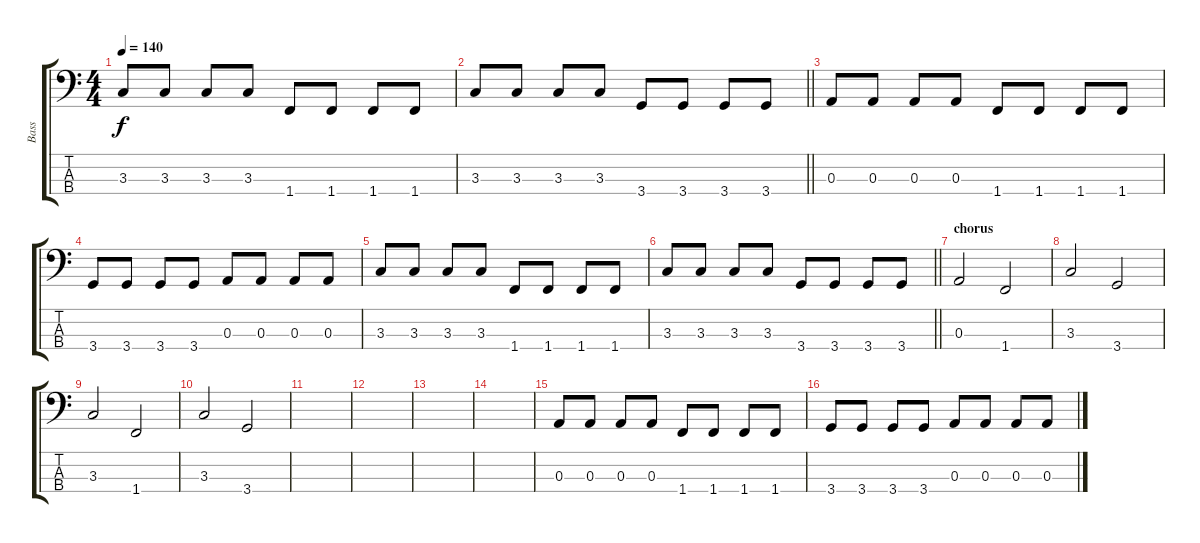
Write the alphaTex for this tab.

\track ("Bass" "Bass") {instrument electricbassfinger}
\staff {score tabs}
\tuning (G2 D2 A1 E1) {hide}
\ts (4 4)
\tempo 140
\clef f4
\ks c
3.3.8{dy f} 3.3.8 3.3.8 3.3.8 1.4.8 1.4.8 1.4.8 1.4.8 |
\barLineRight lightlight
3.3.8 3.3.8 3.3.8 3.3.8 3.4.8 3.4.8 3.4.8 3.4.8 |
0.3.8 0.3.8 0.3.8 0.3.8 1.4.8 1.4.8 1.4.8 1.4.8 |
3.4.8 3.4.8 3.4.8 3.4.8 0.3.8 0.3.8 0.3.8 0.3.8 |
3.3.8 3.3.8 3.3.8 3.3.8 1.4.8 1.4.8 1.4.8 1.4.8 |
\barLineRight lightlight
3.3.8 3.3.8 3.3.8 3.3.8 3.4.8 3.4.8 3.4.8 3.4.8 |
\section ("" "chorus")
0.3.2 1.4.2 |
3.3.2 3.4.2 |
3.3.2 1.4.2 |
3.3.2 3.4.2 |
|
|
|
|
0.3.8 0.3.8 0.3.8 0.3.8 1.4.8 1.4.8 1.4.8 1.4.8 |
3.4.8 3.4.8 3.4.8 3.4.8 0.3.8 0.3.8 0.3.8 0.3.8
